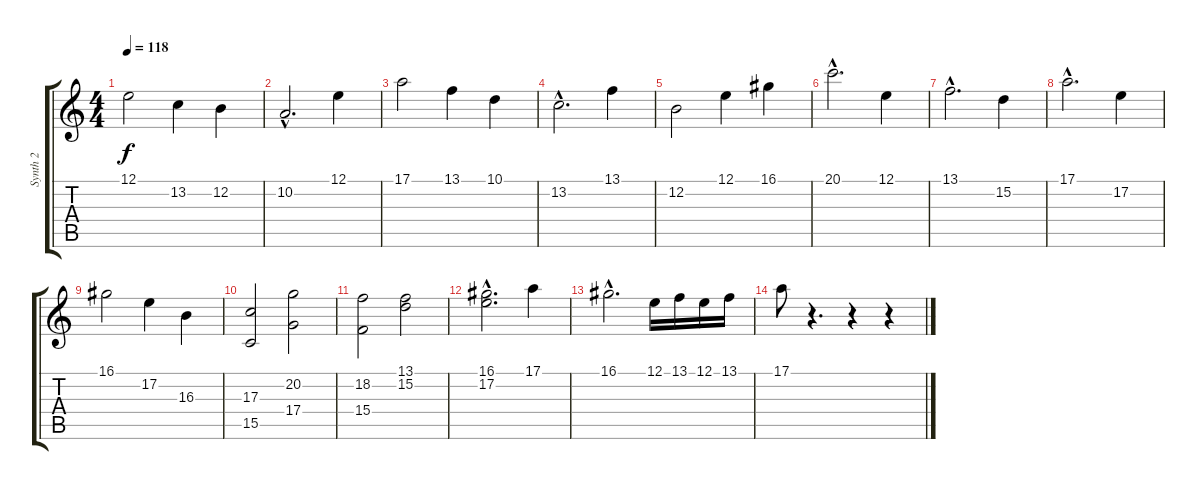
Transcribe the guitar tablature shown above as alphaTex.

\track ("Synth 2" "Synth 2") {instrument violin}
\staff {score tabs}
\tuning (E4 B3 G3 D3 A2 E2) {hide}
\ts (4 4)
\tempo 118
\clef g2
\ks c
12.1.2{dy f} 13.2.4 12.2.4 |
10.2{hac}.2{d} 12.1.4 |
17.1.2 13.1.4 10.1.4 |
13.2{hac}.2{d} 13.1.4 |
12.2.2 12.1.4 16.1.4 |
20.1{hac}.2{d} 12.1.4 |
13.1{hac}.2{d} 15.2.4 |
17.1{hac}.2{d} 17.2.4 |
16.1.2 17.2.4 16.3.4 |
(17.3 15.5).2 (20.2 17.4).2 |
(18.2 15.4).2 (13.1 15.2).2 |
(16.1{hac} 17.2{hac}).2{d} 17.1.4 |
16.1{hac}.2{d} 12.1.16 13.1.16 12.1.16 13.1.16 |
17.1.8 r.4{d} r.4 r.4
